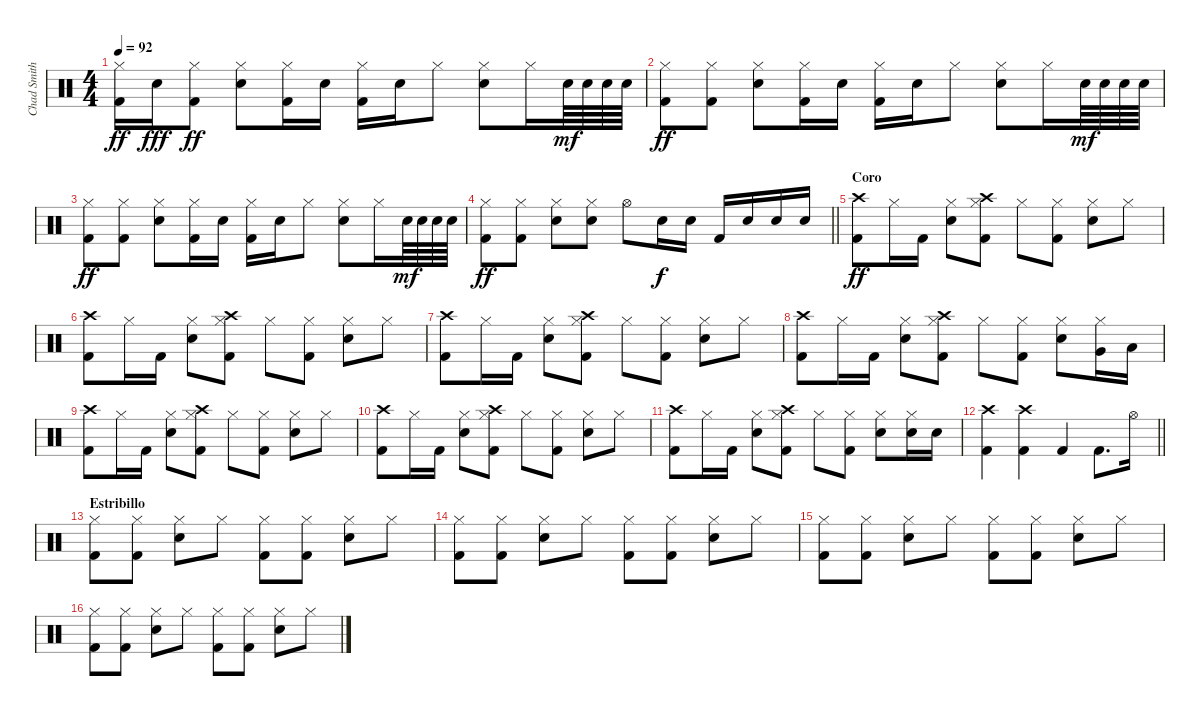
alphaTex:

\track ("Chad Smith" "Chad Smith") {instrument percussion}
\staff {score}
\articulation defaults
\ts (4 4)
\tempo 92
\clef neutral
\ks c
("Hi-Hat (closed)" "Kick (hit) 2").16{dy ff} "Electric Snare (hit)".16{dy fff} ("Hi-Hat (closed)" "Kick (hit) 2").8{dy ff} ("Hi-Hat (closed)" "Electric Snare (hit)").8 ("Hi-Hat (closed)" "Kick (hit) 2").16 "Electric Snare (hit)".16 ("Hi-Hat (closed)" "Kick (hit) 2").16 "Electric Snare (hit)".16 "Hi-Hat (closed)".8 ("Hi-Hat (closed)" "Electric Snare (hit)").8 "Hi-Hat (closed)".16 "Electric Snare (hit)".64{dy mf} "Electric Snare (hit)".64 "Electric Snare (hit)".64 "Electric Snare (hit)".64 |
("Hi-Hat (closed)" "Kick (hit) 2").8{dy ff} ("Hi-Hat (closed)" "Kick (hit) 2").8 ("Hi-Hat (closed)" "Electric Snare (hit)").8 ("Hi-Hat (closed)" "Kick (hit) 2").16 "Electric Snare (hit)".16 ("Hi-Hat (closed)" "Kick (hit) 2").16 "Electric Snare (hit)".16 "Hi-Hat (closed)".8 ("Hi-Hat (closed)" "Electric Snare (hit)").8 "Hi-Hat (closed)".16 "Electric Snare (hit)".64{dy mf} "Electric Snare (hit)".64 "Electric Snare (hit)".64 "Electric Snare (hit)".64 |
("Hi-Hat (closed)" "Kick (hit) 2").8{dy ff} ("Hi-Hat (closed)" "Kick (hit) 2").8 ("Hi-Hat (closed)" "Electric Snare (hit)").8 ("Hi-Hat (closed)" "Kick (hit) 2").16 "Electric Snare (hit)".16 ("Hi-Hat (closed)" "Kick (hit) 2").16 "Electric Snare (hit)".16 "Hi-Hat (closed)".8 ("Hi-Hat (closed)" "Electric Snare (hit)").8 "Hi-Hat (closed)".16 "Electric Snare (hit)".64{dy mf} "Electric Snare (hit)".64 "Electric Snare (hit)".64 "Electric Snare (hit)".64 |
\barLineRight lightlight
("Hi-Hat (closed)" "Kick (hit) 2").8{dy ff} ("Hi-Hat (closed)" "Kick (hit) 2").8 ("Hi-Hat (closed)" "Electric Snare (hit)").8 ("Hi-Hat (closed)" "Electric Snare (hit)").8 "Hi-Hat (open)".8{volume 16} "Electric Snare (hit)".16{dy f} "Electric Snare (hit)".16 "Kick (hit) 2".16 "Electric Snare (hit)".16 "Electric Snare (hit)".16 "Electric Snare (hit)".16 |
\section ("" "Coro")
("Crash high (hit)" "Kick (hit) 2").8{dy ff volume 14} "Hi-Hat (closed)".16 "Kick (hit) 2".16 ("Hi-Hat (closed)" "Electric Snare (hit)").8 ("Crash high (hit)" "Hi-Hat (closed)" "Kick (hit) 2").8 "Hi-Hat (closed)".8 ("Hi-Hat (closed)" "Kick (hit) 2").8 ("Hi-Hat (closed)" "Electric Snare (hit)").8 "Hi-Hat (closed)".8 |
("Crash high (hit)" "Kick (hit) 2").8 "Hi-Hat (closed)".16 "Kick (hit) 2".16 ("Hi-Hat (closed)" "Electric Snare (hit)").8 ("Crash high (hit)" "Hi-Hat (closed)" "Kick (hit) 2").8 "Hi-Hat (closed)".8 ("Hi-Hat (closed)" "Kick (hit) 2").8 ("Hi-Hat (closed)" "Electric Snare (hit)").8 "Hi-Hat (closed)".8 |
("Crash high (hit)" "Kick (hit) 2").8 "Hi-Hat (closed)".16 "Kick (hit) 2".16 ("Hi-Hat (closed)" "Electric Snare (hit)").8 ("Crash high (hit)" "Hi-Hat (closed)" "Kick (hit) 2").8 "Hi-Hat (closed)".8 ("Hi-Hat (closed)" "Kick (hit) 2").8 ("Hi-Hat (closed)" "Electric Snare (hit)").8 "Hi-Hat (closed)".8 |
("Crash high (hit)" "Kick (hit) 2").8 "Hi-Hat (closed)".16 "Kick (hit) 2".16 ("Hi-Hat (closed)" "Electric Snare (hit)").8 ("Crash high (hit)" "Hi-Hat (closed)" "Kick (hit) 2").8 "Hi-Hat (closed)".8 ("Hi-Hat (closed)" "Kick (hit) 2").8 ("Hi-Hat (closed)" "Electric Snare (hit)").8 ("Hi-Hat (closed)" "Very Low Tom (hit)").16 "Low Tom (hit)".16 |
("Crash high (hit)" "Kick (hit) 2").8 "Hi-Hat (closed)".16 "Kick (hit) 2".16 ("Hi-Hat (closed)" "Electric Snare (hit)").8 ("Crash high (hit)" "Hi-Hat (closed)" "Kick (hit) 2").8 "Hi-Hat (closed)".8 ("Hi-Hat (closed)" "Kick (hit) 2").8 ("Hi-Hat (closed)" "Electric Snare (hit)").8 "Hi-Hat (closed)".8 |
("Crash high (hit)" "Kick (hit) 2").8 "Hi-Hat (closed)".16 "Kick (hit) 2".16 ("Hi-Hat (closed)" "Electric Snare (hit)").8 ("Crash high (hit)" "Hi-Hat (closed)" "Kick (hit) 2").8 "Hi-Hat (closed)".8 ("Hi-Hat (closed)" "Kick (hit) 2").8 ("Hi-Hat (closed)" "Electric Snare (hit)").8 "Hi-Hat (closed)".8 |
("Crash high (hit)" "Kick (hit) 2").8 "Hi-Hat (closed)".16 "Kick (hit) 2".16 ("Hi-Hat (closed)" "Electric Snare (hit)").8 ("Crash high (hit)" "Hi-Hat (closed)" "Kick (hit) 2").8 "Hi-Hat (closed)".8 ("Hi-Hat (closed)" "Kick (hit) 2").8 ("Hi-Hat (closed)" "Electric Snare (hit)").8 ("Hi-Hat (closed)" "Electric Snare (hit)").16 "Electric Snare (hit)".16 |
\barLineRight lightlight
("Crash high (hit)" "Kick (hit) 2").4 ("Crash high (hit)" "Kick (hit) 2").4 "Kick (hit) 2".4 "Kick (hit) 2".8{d} "Hi-Hat (open)".16 |
\section ("" "Estribillo")
("Hi-Hat (closed)" "Kick (hit) 2").8 ("Hi-Hat (closed)" "Kick (hit) 2").8 ("Hi-Hat (closed)" "Electric Snare (hit)").8 "Hi-Hat (closed)".8 ("Hi-Hat (closed)" "Kick (hit) 2").8 ("Hi-Hat (closed)" "Kick (hit) 2").8 ("Hi-Hat (closed)" "Electric Snare (hit)").8 "Hi-Hat (closed)".8 |
("Hi-Hat (closed)" "Kick (hit) 2").8 ("Hi-Hat (closed)" "Kick (hit) 2").8 ("Hi-Hat (closed)" "Electric Snare (hit)").8 "Hi-Hat (closed)".8 ("Hi-Hat (closed)" "Kick (hit) 2").8 ("Hi-Hat (closed)" "Kick (hit) 2").8 ("Hi-Hat (closed)" "Electric Snare (hit)").8 "Hi-Hat (closed)".8 |
("Hi-Hat (closed)" "Kick (hit) 2").8 ("Hi-Hat (closed)" "Kick (hit) 2").8 ("Hi-Hat (closed)" "Electric Snare (hit)").8 "Hi-Hat (closed)".8 ("Hi-Hat (closed)" "Kick (hit) 2").8 ("Hi-Hat (closed)" "Kick (hit) 2").8 ("Hi-Hat (closed)" "Electric Snare (hit)").8 "Hi-Hat (closed)".8 |
("Hi-Hat (closed)" "Kick (hit) 2").8 ("Hi-Hat (closed)" "Kick (hit) 2").8 ("Hi-Hat (closed)" "Electric Snare (hit)").8 "Hi-Hat (closed)".8 ("Hi-Hat (closed)" "Kick (hit) 2").8 ("Hi-Hat (closed)" "Kick (hit) 2").8 ("Hi-Hat (closed)" "Electric Snare (hit)").8 "Hi-Hat (closed)".8
